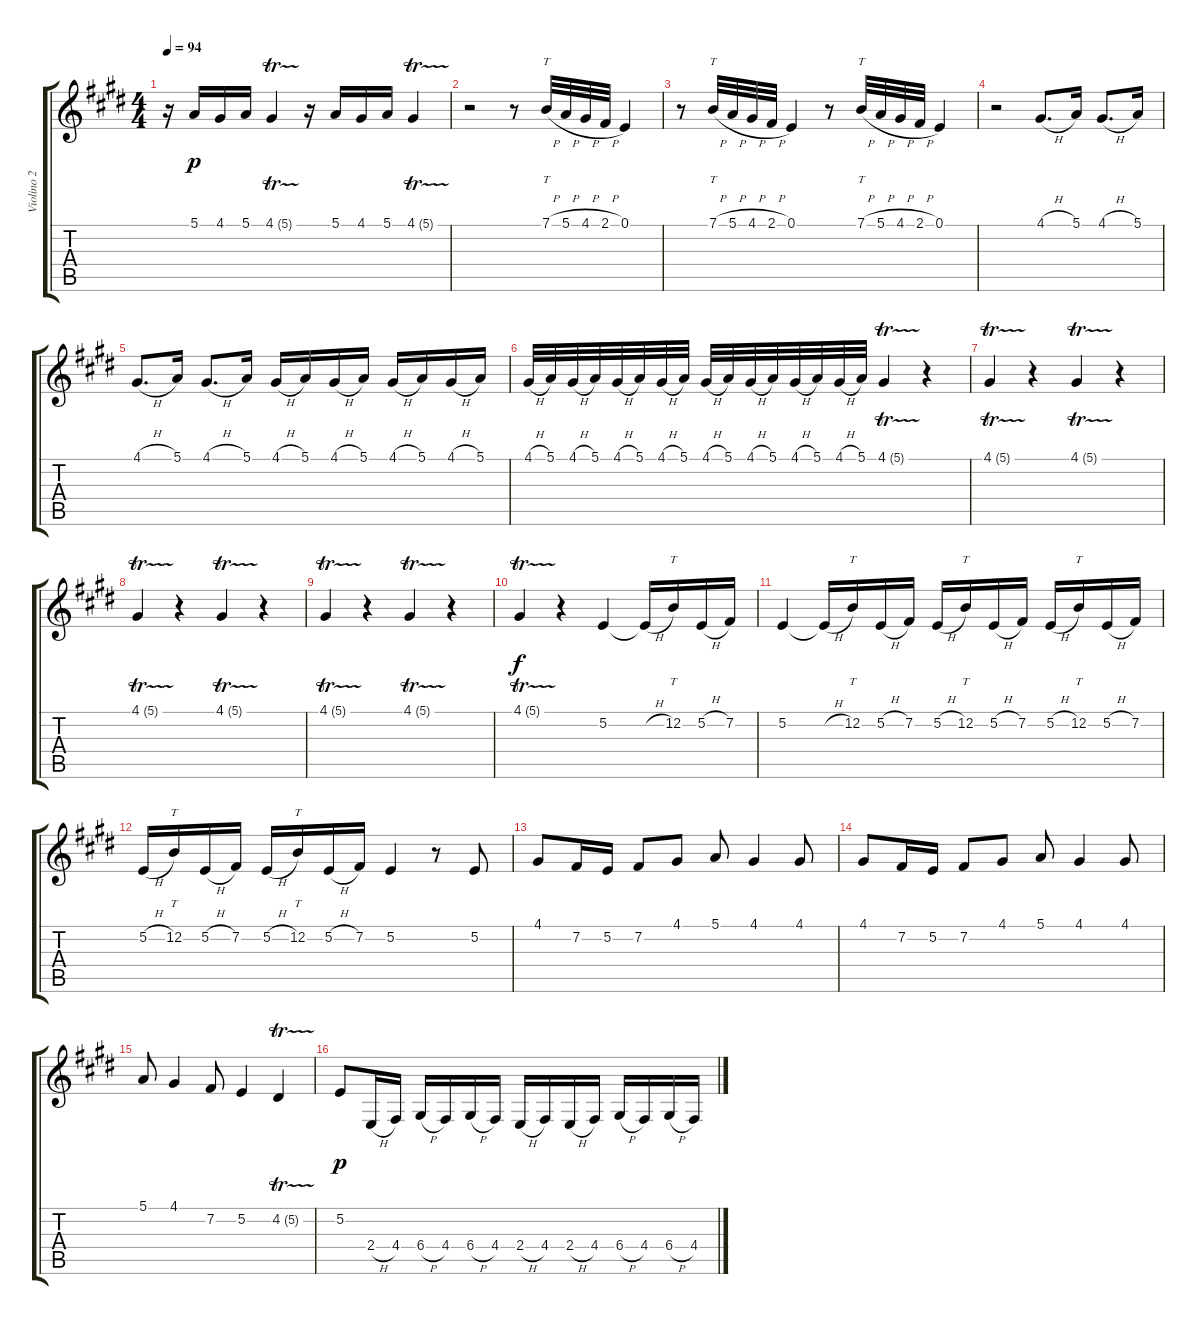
\track ("Violino 2" "Violino 2") {instrument violin}
\staff {score tabs}
\tuning (E4 B3 G3 D3 A2 E2) {hide}
\ts (4 4)
\tempo 94
\clef g2
\ks e
r.16{dy p} 5.1.16 4.1.16 5.1.16 4.1{tr (5 32)}.4 r.16 5.1.16 4.1.16 5.1.16 4.1{tr (5 32)}.4 |
\ks c#minor
r.2 r.8 7.1{h}.32{tt} 5.1{h}.32 4.1{h}.32 2.1{h}.32 0.1.4 |
r.8 7.1{h}.32{tt} 5.1{h}.32 4.1{h}.32 2.1{h}.32 0.1.4 r.8 7.1{h}.32{tt} 5.1{h}.32 4.1{h}.32 2.1{h}.32 0.1.4 |
\ks e
r.2 4.1{h}.8{d} 5.1.16 4.1{h}.8{d} 5.1.16 |
\ks c#minor
4.1{h}.8{d} 5.1.16 4.1{h}.8{d} 5.1.16 4.1{h}.16 5.1.16 4.1{h}.16 5.1.16 4.1{h}.16 5.1.16 4.1{h}.16 5.1.16 |
4.1{h}.32 5.1.32 4.1{h}.32 5.1.32 4.1{h}.32 5.1.32 4.1{h}.32 5.1.32 4.1{h}.32 5.1.32 4.1{h}.32 5.1.32 4.1{h}.32 5.1.32 4.1{h}.32 5.1.32 4.1{tr (5 32)}.4 r.4 |
\ks e
4.1{tr (5 32)}.4 r.4 4.1{tr (5 32)}.4 r.4 |
\ks c#minor
4.1{tr (5 32)}.4 r.4 4.1{tr (5 32)}.4 r.4 |
4.1{tr (5 32)}.4 r.4 4.1{tr (5 32)}.4 r.4 |
\ks e
4.1{tr (5 32)}.4{dy f} r.4 5.2.4 5.2{h t}.16 12.2.16{tt} 5.2{h}.16 7.2.16 |
\ks c#minor
5.2.4 5.2{h t}.16 12.2.16{tt} 5.2{h}.16 7.2.16 5.2{h}.16 12.2.16{tt} 5.2{h}.16 7.2.16 5.2{h}.16 12.2.16{tt} 5.2{h}.16 7.2.16 |
5.2{h}.16 12.2.16{tt} 5.2{h}.16 7.2.16 5.2{h}.16 12.2.16{tt} 5.2{h}.16 7.2.16 5.2.4 r.8 5.2.8 |
\ks e
4.1.8 7.2.16 5.2.16 7.2.8 4.1.8 5.1.8 4.1.4 4.1.8 |
\ks c#minor
4.1.8 7.2.16 5.2.16 7.2.8 4.1.8 5.1.8 4.1.4 4.1.8 |
5.1.8 4.1.4 7.2.8 5.2.4 4.2{tr (5 32)}.4 |
\ks e
5.2.8{dy p} 2.4{h}.16 4.4.16 6.4{h}.16 4.4.16 6.4{h}.16 4.4.16 2.4{h}.16 4.4.16 2.4{h}.16 4.4.16 6.4{h}.16 4.4.16 6.4{h}.16 4.4.16
